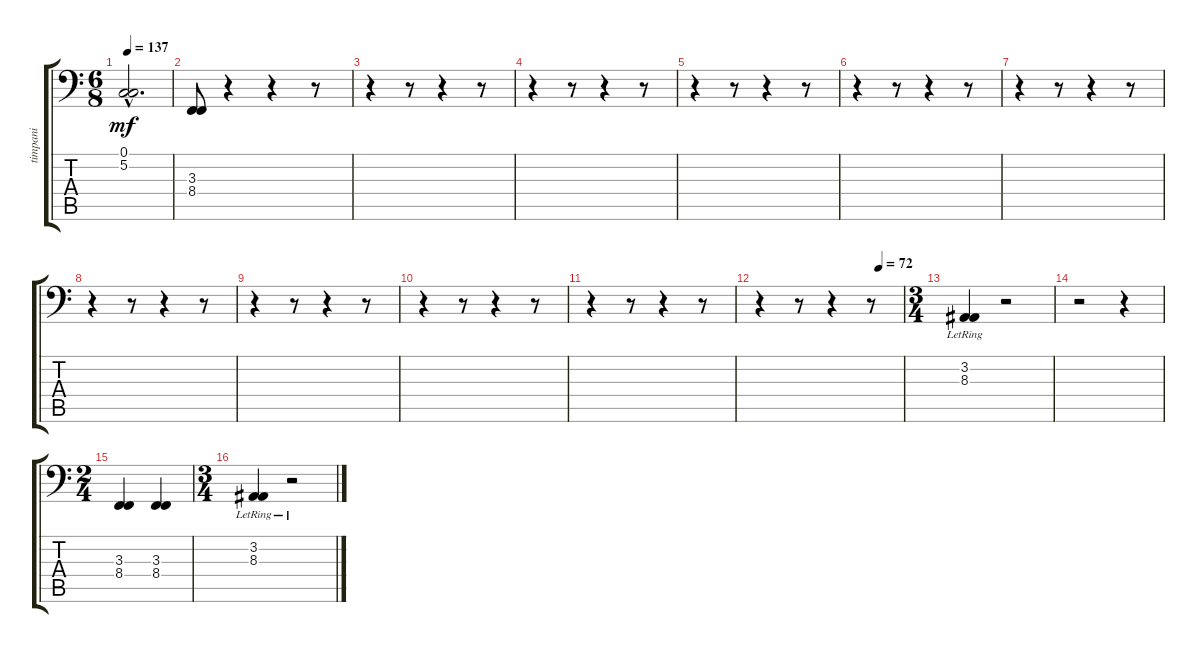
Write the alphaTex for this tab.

\track ("timpani" "timpani") {instrument timpani}
\staff {score tabs}
\tuning (C3 G2 D2 A1 E1 B0) {hide}
\ts (6 8)
\tempo 137
\clef f4
\ks c
(0.1{hac t} 5.2{hac t}).2{d dy mf} |
(3.3 8.4).8 r.4 r.4 r.8 |
r.4 r.8 r.4 r.8 |
r.4 r.8 r.4 r.8 |
r.4 r.8 r.4 r.8 |
r.4 r.8 r.4 r.8 |
r.4 r.8 r.4 r.8 |
r.4 r.8 r.4 r.8 |
r.4 r.8 r.4 r.8 |
r.4 r.8 r.4 r.8 |
r.4 r.8 r.4 r.8 |
\tempo (72 0.8333333333333334)
r.4 r.8 r.4 r.8 |
\ts (3 4)
(3.2{lr} 8.3{lr}).4 r.2 |
r.2 r.4 |
\ts (2 4)
(3.3 8.4).4 (3.3 8.4).4 |
\ts (3 4)
(3.2{lr} 8.3{lr}).4 r.2
